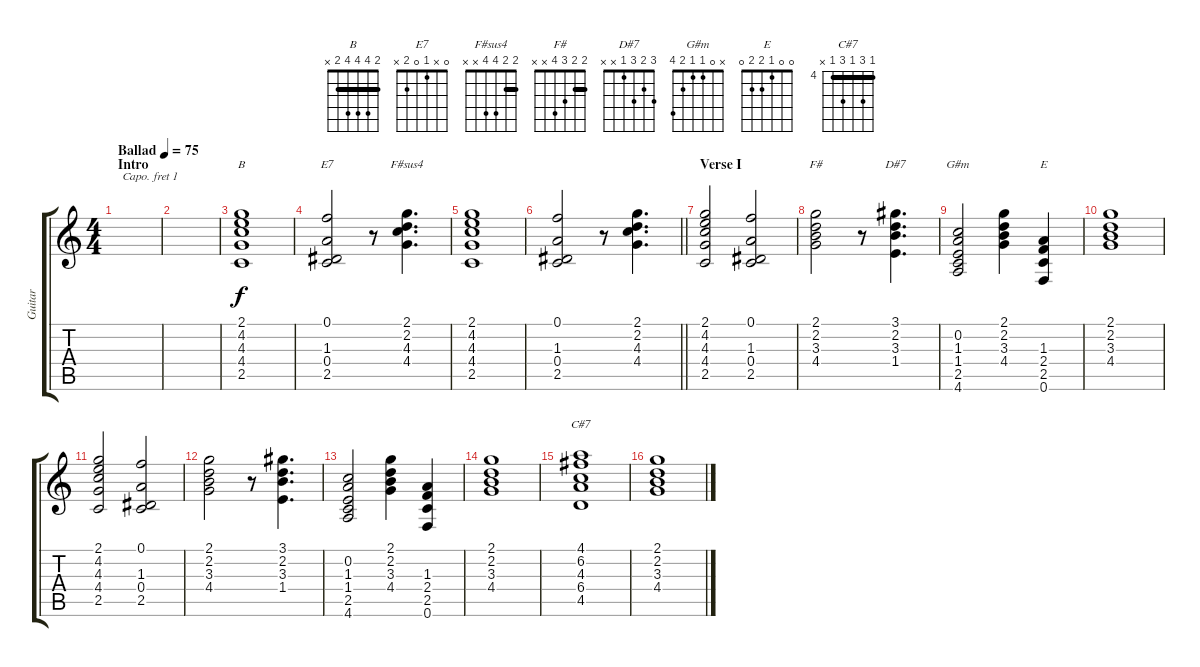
\track ("Guitar" "Guitar") {instrument electricguitarmuted}
\staff {score tabs}
\capo 1
\tuning (E4 B3 G3 D3 A2 E2) {hide}
\chord ("B" 2 4 4 4 2 x) {barre 2}
\chord ("E7" 0 x 1 0 2 x)
\chord ("F#sus4" 2 2 4 4 x x) {barre 2}
\chord ("F#" 2 2 3 4 x x) {barre 2}
\chord ("D#7" 3 2 3 1 x x)
\chord ("G#m" x 0 1 1 2 4)
\chord ("E" 0 0 1 2 2 0)
\chord ("C#7" 4 6 4 6 4 x) {firstfret 4 barre 4}
\ts (4 4)
\section ("" "Intro")
\tempo (75 "Ballad")
\clef g2
\ks c
|
|
(2.1 4.2 4.3 4.4 2.5).1{ch "B"} |
(0.1 1.3 0.4 2.5).2{ch "E7"} r.8 (2.1 2.2 4.3 4.4).4{d ch "F#sus4"} |
(2.1 4.2 4.3 4.4 2.5).1 |
\barLineRight lightlight
(0.1 1.3 0.4 2.5).2 r.8 (2.1 2.2 4.3 4.4).4{d} |
\section ("" "Verse I")
(2.1 4.2 4.3 4.4 2.5).2 (0.1 1.3 0.4 2.5).2 |
(2.1 2.2 3.3 4.4).2{ch "F#"} r.8 (3.1 2.2 3.3 1.4).4{d ch "D#7"} |
(0.2 1.3 1.4 2.5 4.6).2{ch "G#m"} (2.1 2.2 3.3 4.4).4 (1.3 2.4 2.5 0.6).4{ch "E"} |
(2.1 2.2 3.3 4.4).1 |
(2.1 4.2 4.3 4.4 2.5).2 (0.1 1.3 0.4 2.5).2 |
(2.1 2.2 3.3 4.4).2 r.8 (3.1 2.2 3.3 1.4).4{d} |
(0.2 1.3 1.4 2.5 4.6).2 (2.1 2.2 3.3 4.4).4 (1.3 2.4 2.5 0.6).4 |
(2.1 2.2 3.3 4.4).1 |
(4.1 6.2 4.3 6.4 4.5).1{ch "C#7"} |
(2.1 2.2 3.3 4.4).1
